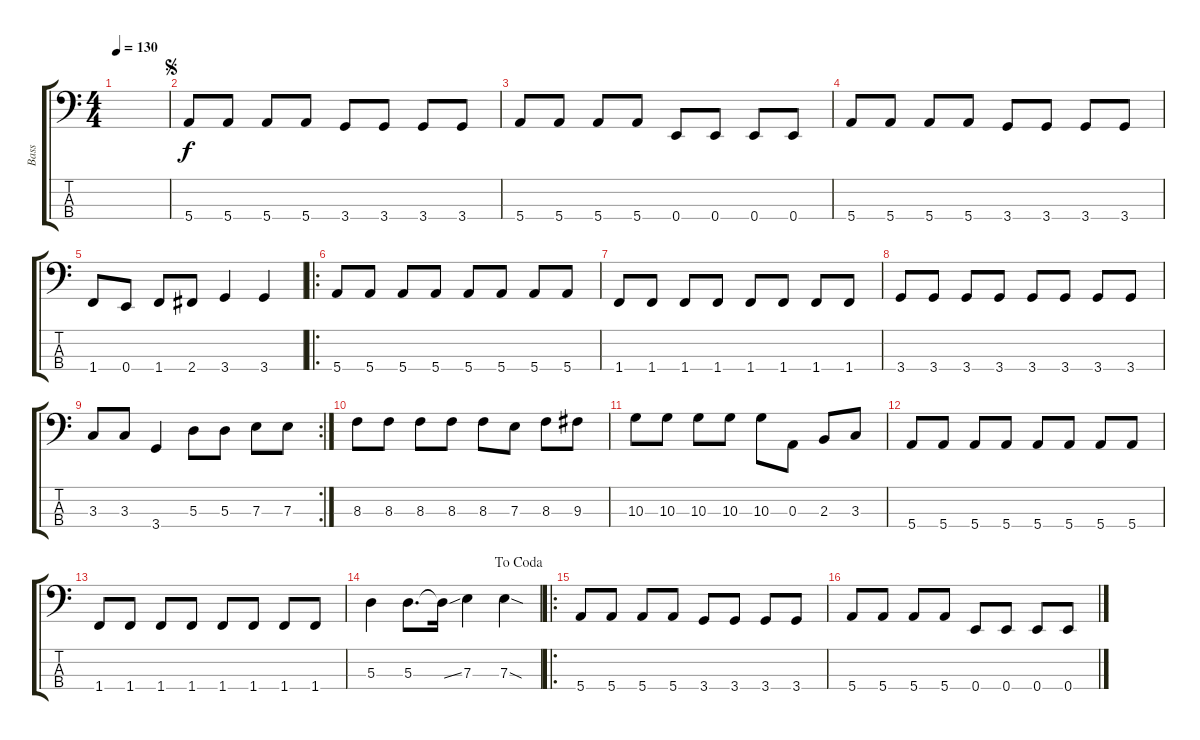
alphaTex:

\track ("Bass" "Bass") {instrument electricbasspick}
\staff {score tabs}
\tuning (G2 D2 A1 E1) {hide}
\ts (4 4)
\tempo 130
\clef f4
\ks c
|
\jump segno
5.4.8 5.4.8 5.4.8 5.4.8 3.4.8 3.4.8 3.4.8 3.4.8 |
5.4.8 5.4.8 5.4.8 5.4.8 0.4.8 0.4.8 0.4.8 0.4.8 |
5.4.8 5.4.8 5.4.8 5.4.8 3.4.8 3.4.8 3.4.8 3.4.8 |
1.4.8 0.4.8 1.4.8 2.4.8 3.4.4 3.4.4 |
\ro
5.4.8 5.4.8 5.4.8 5.4.8 5.4.8 5.4.8 5.4.8 5.4.8 |
1.4.8 1.4.8 1.4.8 1.4.8 1.4.8 1.4.8 1.4.8 1.4.8 |
3.4.8 3.4.8 3.4.8 3.4.8 3.4.8 3.4.8 3.4.8 3.4.8 |
\rc 2
3.3.8 3.3.8 3.4.4 5.3.8 5.3.8 7.3.8 7.3.8 |
8.3.8 8.3.8 8.3.8 8.3.8 8.3.8 7.3.8 8.3.8 9.3.8 |
10.3.8 10.3.8 10.3.8 10.3.8 10.3.8 0.3.8 2.3.8 3.3.8 |
5.4.8 5.4.8 5.4.8 5.4.8 5.4.8 5.4.8 5.4.8 5.4.8 |
1.4.8 1.4.8 1.4.8 1.4.8 1.4.8 1.4.8 1.4.8 1.4.8 |
\jump dacoda
5.3.4 5.3.8{d} 5.3{ss t}.16 7.3.4 7.3{sod}.4 |
\ro
5.4.8 5.4.8 5.4.8 5.4.8 3.4.8 3.4.8 3.4.8 3.4.8 |
5.4.8 5.4.8 5.4.8 5.4.8 0.4.8 0.4.8 0.4.8 0.4.8
